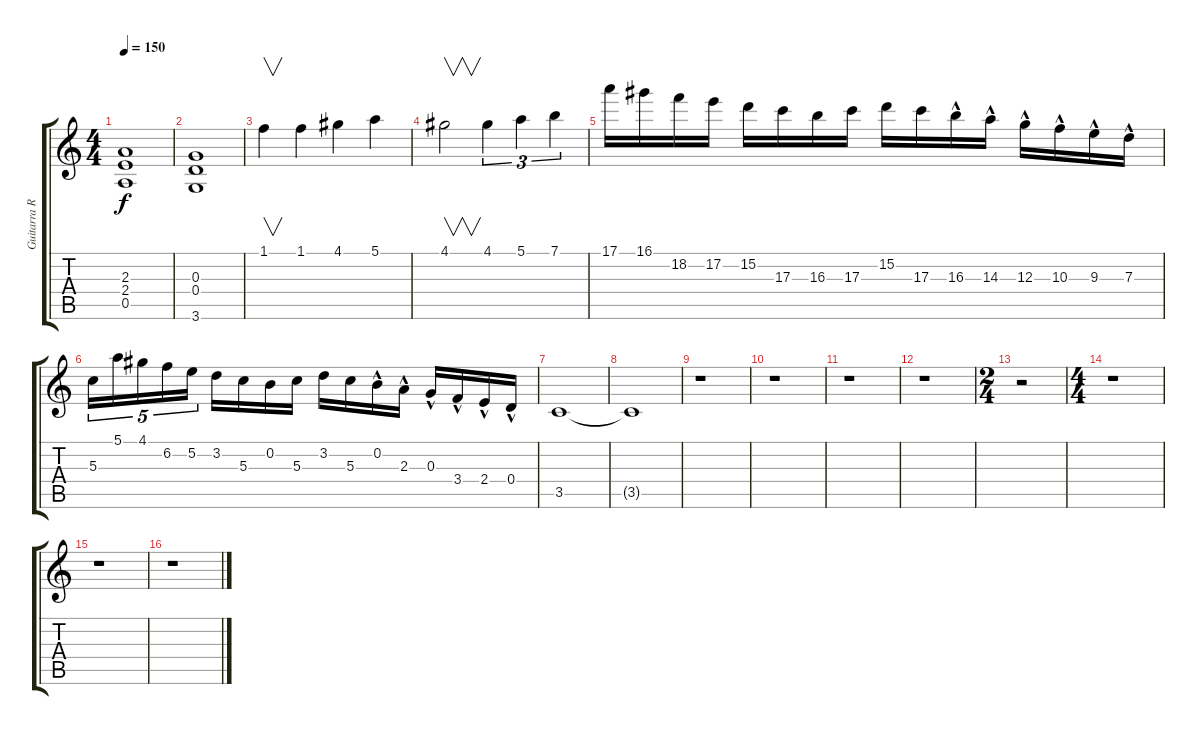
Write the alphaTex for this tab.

\track ("Guitarra Ritmica (complemento)" "Guitarra R") {instrument distortionguitar}
\staff {score tabs}
\tuning (E4 B3 G3 D3 A2 E2) {hide}
\ts (4 4)
\tempo 150
\clef g2
\ks c
(2.3 2.4 0.5).1{dy f volume 12} |
(0.3 0.4 3.6).1 |
1.1.4{v volume 14} 1.1.4 4.1.4 5.1.4 |
4.1.2{v} 4.1.4{tu (3 2)} 5.1.4{tu (3 2)} 7.1.4{tu (3 2)} |
17.1.16 16.1.16 18.2.16 17.2.16 15.2.16 17.3.16 16.3.16 17.3.16 15.2.16 17.3.16 16.3{hac}.16 14.3{hac}.16 12.3{hac}.16 10.3{hac}.16 9.3{hac}.16 7.3{hac}.16 |
5.3.16{tu (5 4)} 5.1.16{tu (5 4)} 4.1.16{tu (5 4)} 6.2.16{tu (5 4)} 5.2.16{tu (5 4)} 3.2.16 5.3.16 0.2.16 5.3.16 3.2.16 5.3.16 0.2{hac}.16 2.3{hac}.16 0.3{hac}.16 3.4{hac}.16 2.4{hac}.16 0.4{hac}.16 |
3.5.1 |
3.5{t}.1 |
r.1 |
r.1 |
r.1 |
r.1 |
\ts (2 4)
r.2 |
\ts (4 4)
r.1 |
r.1 |
r.1
